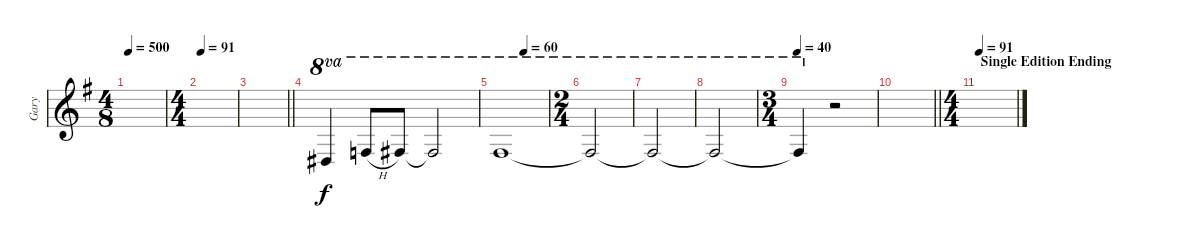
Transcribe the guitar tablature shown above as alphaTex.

\track ("Gary" "Gary") {instrument frenchhorn}
\staff {score}
\tuning (Eb4 Bb3 Gb3 Db3 Ab2 Eb2) {hide}
\ts (4 8)
\tempo 500
\clef g2
\ks g
|
\ts (4 4)
\tempo 91
|
\barLineRight lightlight
|
0.1.4{ot 8va} 2.1{h}.8{ot 8va} 3.1.8{ot 8va} 3.1{t}.2{ot 8va} |
\tempo (60 0.5)
3.1.1{ot 8va} |
\ts (2 4)
3.1{t}.2{ot 8va} |
3.1{t}.2{ot 8va} |
3.1{t}.2{ot 8va} |
\ts (3 4)
\tempo 40
3.1{t}.4{ot 8va} r.2 |
\barLineRight lightlight
|
\ts (4 4)
\section ("" "Single Edition Ending")
\tempo 91
